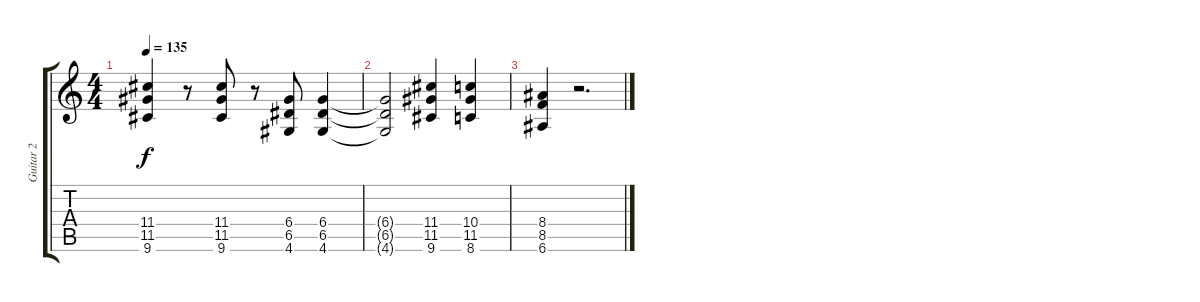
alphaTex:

\track ("Guitar 2" "Guitar 2") {instrument overdrivenguitar}
\staff {score tabs}
\tuning (E4 B3 G3 D3 A2 E2) {hide}
\ts (4 4)
\tempo 135
\clef g2
\ks c
(11.4 11.5 9.6).4{dy f} r.8 (11.4 11.5 9.6).8 r.8 (6.4 6.5 4.6).8 (6.4 6.5 4.6).4 |
(6.4{t} 6.5{t} 4.6{t}).2 (11.4 11.5 9.6).4 (10.4 11.5 8.6).4 |
(8.4 8.5 6.6).4 r.2{d}
